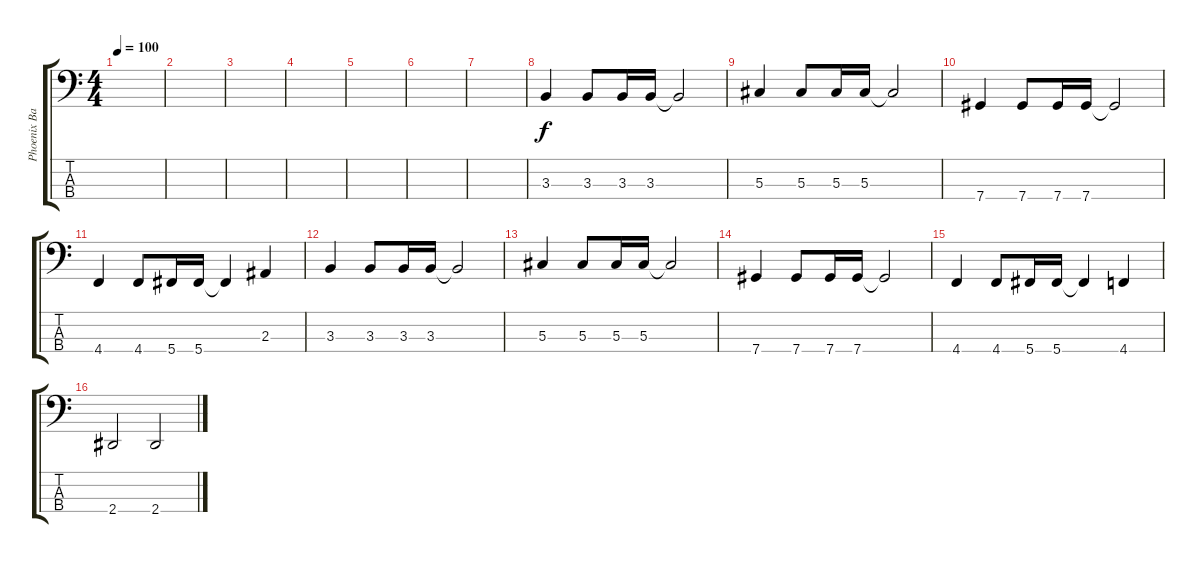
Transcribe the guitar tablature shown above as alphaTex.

\track ("Phoenix Bass1" "Phoenix Ba") {instrument acousticguitarsteel}
\staff {score tabs}
\tuning (Gb2 Db2 Ab1 Db1) {hide}
\ts (4 4)
\tempo 100
\clef f4
\ks c
|
|
|
|
|
|
|
3.3.4 3.3.8 3.3.16 3.3.16 3.3{t}.2 |
5.3.4 5.3.8 5.3.16 5.3.16 5.3{t}.2 |
7.4.4 7.4.8 7.4.16 7.4.16 7.4{t}.2 |
4.4.4 4.4.8 5.4.16 5.4.16 5.4{t}.4 2.3.4 |
3.3.4 3.3.8 3.3.16 3.3.16 3.3{t}.2 |
5.3.4 5.3.8 5.3.16 5.3.16 5.3{t}.2 |
7.4.4 7.4.8 7.4.16 7.4.16 7.4{t}.2 |
4.4.4 4.4.8 5.4.16 5.4.16 5.4{t}.4 4.4.4 |
2.4.2 2.4.2
